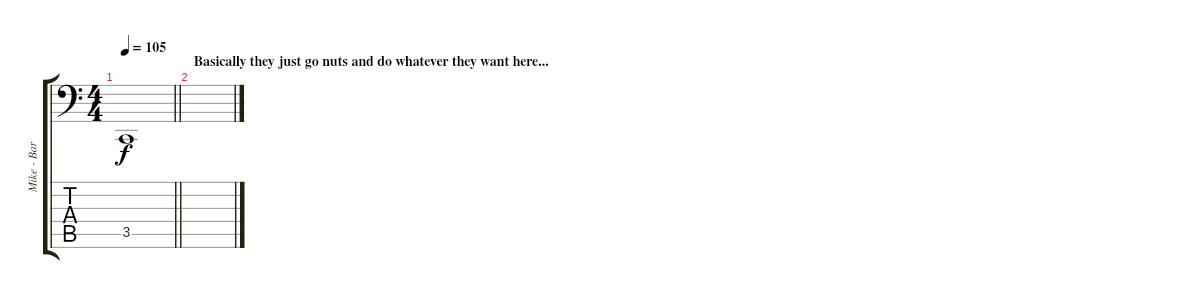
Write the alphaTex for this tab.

\track ("Mike - Bari" "Mike - Bar") {instrument baritonesax}
\staff {score tabs}
\tuning (E3 B2 G2 D2 A1 E1) {hide}
\ts (4 4)
\tempo 105
\clef f4
\barLineRight lightlight
\ks c
3.5.1{dy f} |
\section ("" "Basically they just go nuts and do whatever they want here...")
